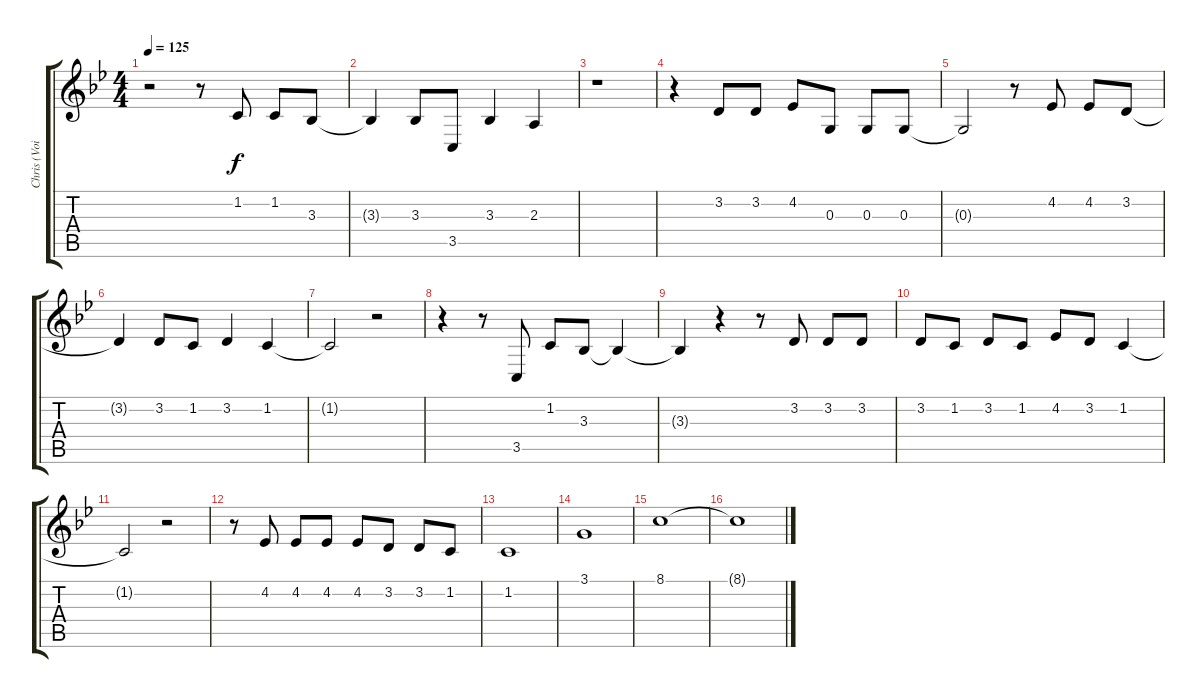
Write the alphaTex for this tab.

\track ("Chris (Voice)" "Chris (Voi") {instrument synthbrass2}
\staff {score tabs}
\tuning (E4 B3 G3 D3 A2 E2) {hide}
\ts (4 4)
\tempo 125
\clef g2
\ks bb
r.2{dy f} r.8 1.2.8 1.2.8 3.3.8 |
3.3{t}.4 3.3.8 3.5.8 3.3.4 2.3.4 |
r.1 |
r.4 3.2.8 3.2.8 4.2.8 0.3.8 0.3.8 0.3.8 |
0.3{t}.2 r.8 4.2.8 4.2.8 3.2.8 |
3.2{t}.4 3.2.8 1.2.8 3.2.4 1.2.4 |
1.2{t}.2 r.2 |
r.4 r.8 3.5.8 1.2.8 3.3.8 3.3{t}.4 |
3.3{t}.4 r.4 r.8 3.2.8 3.2.8 3.2.8 |
3.2.8 1.2.8 3.2.8 1.2.8 4.2.8 3.2.8 1.2.4 |
1.2{t}.2 r.2 |
r.8 4.2.8 4.2.8 4.2.8 4.2.8 3.2.8 3.2.8 1.2.8 |
1.2.1 |
3.1.1 |
8.1.1 |
8.1{t}.1
